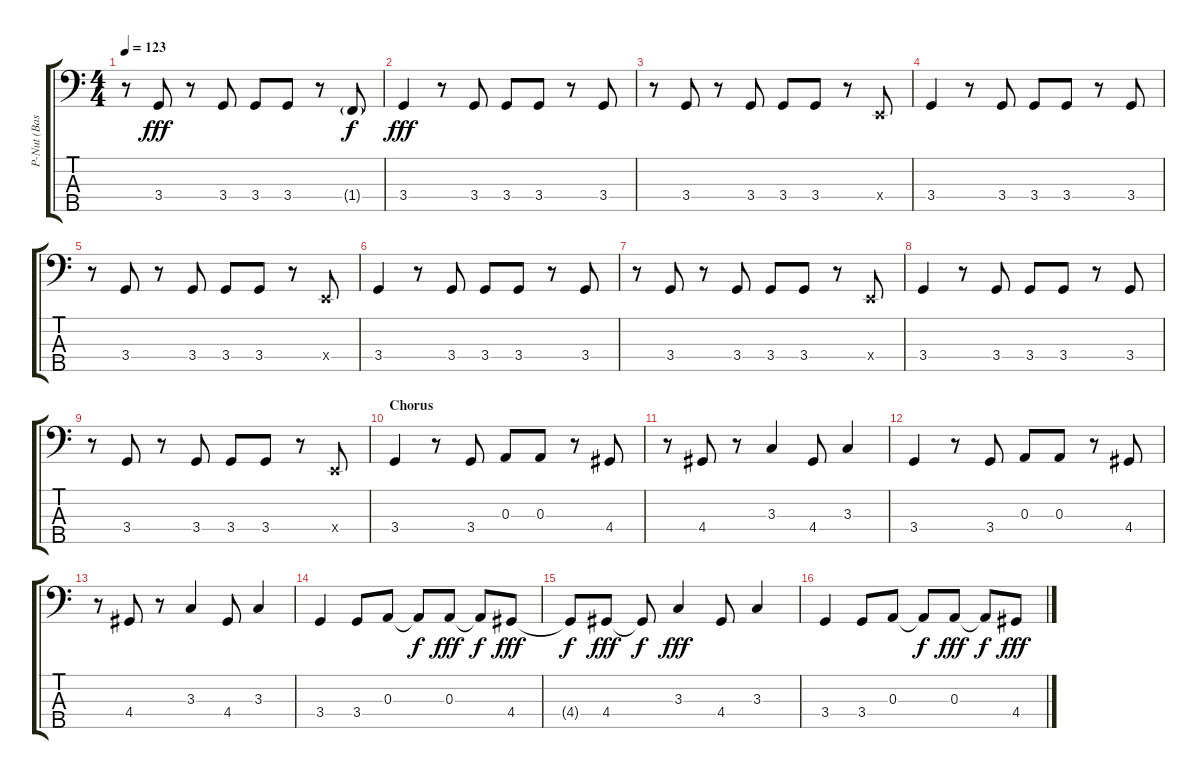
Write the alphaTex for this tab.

\track ("P-Nut (Bass)" "P-Nut (Bas") {instrument electricbassfinger}
\staff {score tabs}
\tuning (G2 D2 A1 E1 Bb0) {hide}
\ts (4 4)
\tempo 123
\clef f4
\ks c
r.8{dy fff} 3.4.8 r.8 3.4.8 3.4.8 3.4.8 r.8 1.4{g}.8{dy f} |
3.4.4{dy fff} r.8 3.4.8 3.4.8 3.4.8 r.8 3.4.8 |
r.8 3.4.8 r.8 3.4.8 3.4.8 3.4.8 r.8 0.4{x}.8 |
3.4.4 r.8 3.4.8 3.4.8 3.4.8 r.8 3.4.8 |
r.8 3.4.8 r.8 3.4.8 3.4.8 3.4.8 r.8 0.4{x}.8 |
3.4.4 r.8 3.4.8 3.4.8 3.4.8 r.8 3.4.8 |
r.8 3.4.8 r.8 3.4.8 3.4.8 3.4.8 r.8 0.4{x}.8 |
3.4.4 r.8 3.4.8 3.4.8 3.4.8 r.8 3.4.8 |
r.8 3.4.8 r.8 3.4.8 3.4.8 3.4.8 r.8 0.4{x}.8 |
\section ("" "Chorus")
3.4.4{volume 12} r.8 3.4.8 0.3.8 0.3.8 r.8 4.4.8 |
r.8 4.4.8 r.8 3.3.4 4.4.8 3.3.4 |
3.4.4 r.8 3.4.8 0.3.8 0.3.8 r.8 4.4.8 |
r.8 4.4.8 r.8 3.3.4 4.4.8 3.3.4 |
3.4.4 3.4.8 0.3.8 0.3{t}.8{dy f} 0.3.8{dy fff} 0.3{t}.8{dy f} 4.4.8{dy fff} |
4.4{t}.8{dy f} 4.4.8{dy fff} 4.4{t}.8{dy f} 3.3.4{dy fff} 4.4.8 3.3.4 |
3.4.4 3.4.8 0.3.8 0.3{t}.8{dy f} 0.3.8{dy fff} 0.3{t}.8{dy f} 4.4.8{dy fff}
